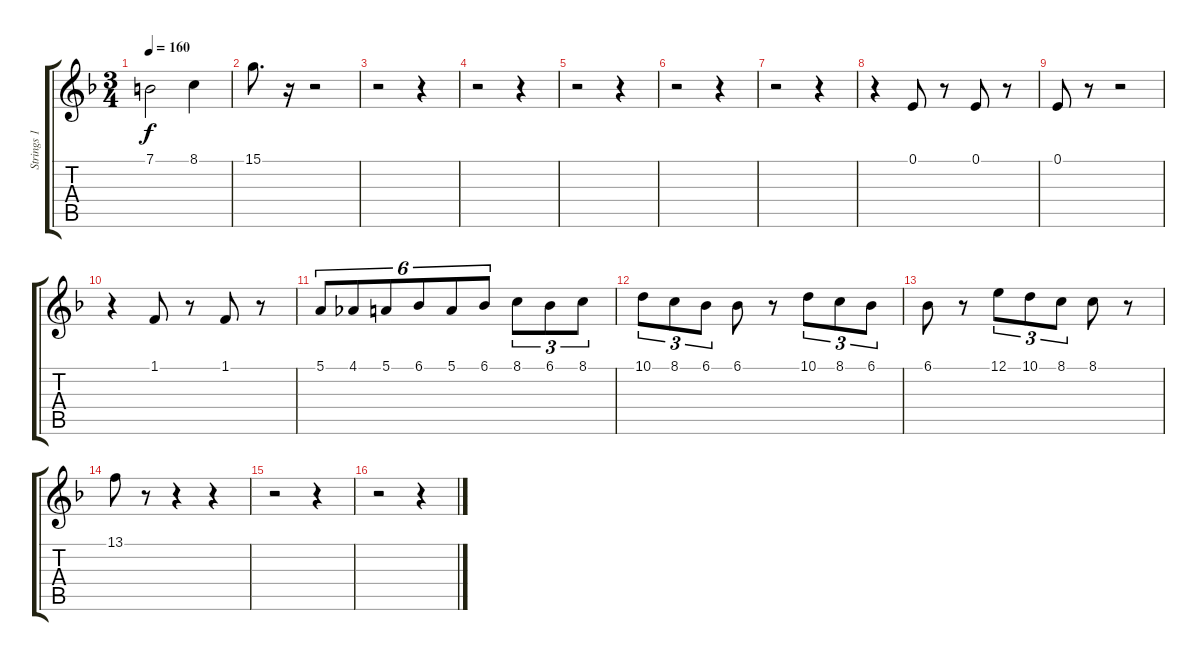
\track ("Strings 1" "Strings 1") {instrument stringensemble1}
\staff {score tabs}
\tuning (E4 B3 G3 D3 A2 E2) {hide}
\ts (3 4)
\tempo 160
\clef g2
\ks f
7.1.2{dy f} 8.1.4 |
15.1.8{d} r.16 r.2 |
r.2 r.4 |
r.2 r.4 |
r.2 r.4 |
r.2 r.4 |
r.2 r.4 |
r.4 0.1.8 r.8 0.1.8 r.8 |
0.1.8 r.8 r.2 |
r.4 1.1.8 r.8 1.1.8 r.8 |
5.1.8{tu (6 4)} 4.1.8{tu (6 4)} 5.1.8{tu (6 4)} 6.1.8{tu (6 4)} 5.1.8{tu (6 4)} 6.1.8{tu (6 4)} 8.1.8{tu (3 2)} 6.1.8{tu (3 2)} 8.1.8{tu (3 2)} |
10.1.8{tu (3 2)} 8.1.8{tu (3 2)} 6.1.8{tu (3 2)} 6.1.8 r.8 10.1.8{tu (3 2)} 8.1.8{tu (3 2)} 6.1.8{tu (3 2)} |
6.1.8 r.8 12.1.8{tu (3 2)} 10.1.8{tu (3 2)} 8.1.8{tu (3 2)} 8.1.8 r.8 |
13.1.8 r.8 r.4 r.4 |
r.2 r.4 |
r.2 r.4
